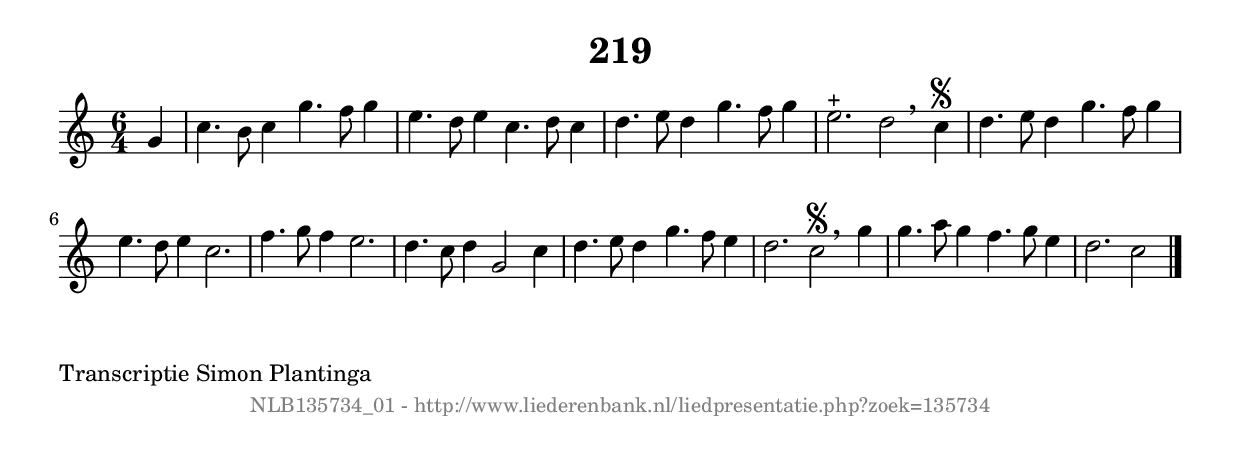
%
% produced by wce2krn 1.64 (7 June 2014)
%
\version"2.16"
#(append! paper-alist '(("long" . (cons (* 210 mm) (* 2000 mm)))))
#(set-default-paper-size "long")
sb = {\breathe}
mBreak = {\breathe }
bBreak = {\breathe }
x = {\once\override NoteHead #'style = #'cross }
gl=\glissando
itime={\override Staff.TimeSignature #'stencil = ##f }
ficta = {\once\set suggestAccidentals = ##t}
fine = {\once\override Score.RehearsalMark #'self-alignment-X = #1 \mark \markup {\italic{Fine}}}
dc = {\once\override Score.RehearsalMark #'self-alignment-X = #1 \mark \markup {\italic{D.C.}}}
dcf = {\once\override Score.RehearsalMark #'self-alignment-X = #1 \mark \markup {\italic{D.C. al Fine}}}
dcc = {\once\override Score.RehearsalMark #'self-alignment-X = #1 \mark \markup {\italic{D.C. al Coda}}}
ds = {\once\override Score.RehearsalMark #'self-alignment-X = #1 \mark \markup {\italic{D.S.}}}
dsf = {\once\override Score.RehearsalMark #'self-alignment-X = #1 \mark \markup {\italic{D.S. al Fine}}}
dsc = {\once\override Score.RehearsalMark #'self-alignment-X = #1 \mark \markup {\italic{D.S. al Coda}}}
pv = {\set Score.repeatCommands = #'((volta "1"))}
sv = {\set Score.repeatCommands = #'((volta "2"))}
tv = {\set Score.repeatCommands = #'((volta "3"))}
qv = {\set Score.repeatCommands = #'((volta "4"))}
xv = {\set Score.repeatCommands = #'((volta #f))}
\header{ tagline = ""
title = "219"
}
\score {{
\key c \major
\relative g'
{
\set melismaBusyProperties = #'()
\partial 32*8
\time 6/4
\tempo 4=120
\override Score.MetronomeMark #'transparent = ##t
\override Score.RehearsalMark #'break-visibility = #(vector #t #t #f)
g4 | c4. b8 c4 g'4. f8 g4 | e4. d8 e4 c4. d8 c4 | d4. e8 d4 g4. f8 g4 | e2.^"+" d2 \bar ":|:" \bBreak
c4\segno | d4. e8 d4 g4. f8 g4 | e4. d8 e4 c2. | f4. g8 f4 e2. | d4. c8 d4 g,2 c4 | d4. e8 d4 g4. f8 e4 | d2. c2\segno \bar ":|:" \bBreak
g'4 | g4. a8 g4 f4. g8 e4 | d2. c2 \bar "|."
 }}
 \midi { }
 \layout {
            indent = 0.0\cm
}
}
\markup { \wordwrap-string #" 
Transcriptie Simon Plantinga
"}
\markup { \vspace #0 } \markup { \with-color #grey \fill-line { \center-column { \smaller "NLB135734_01 - http://www.liederenbank.nl/liedpresentatie.php?zoek=135734" } } }
